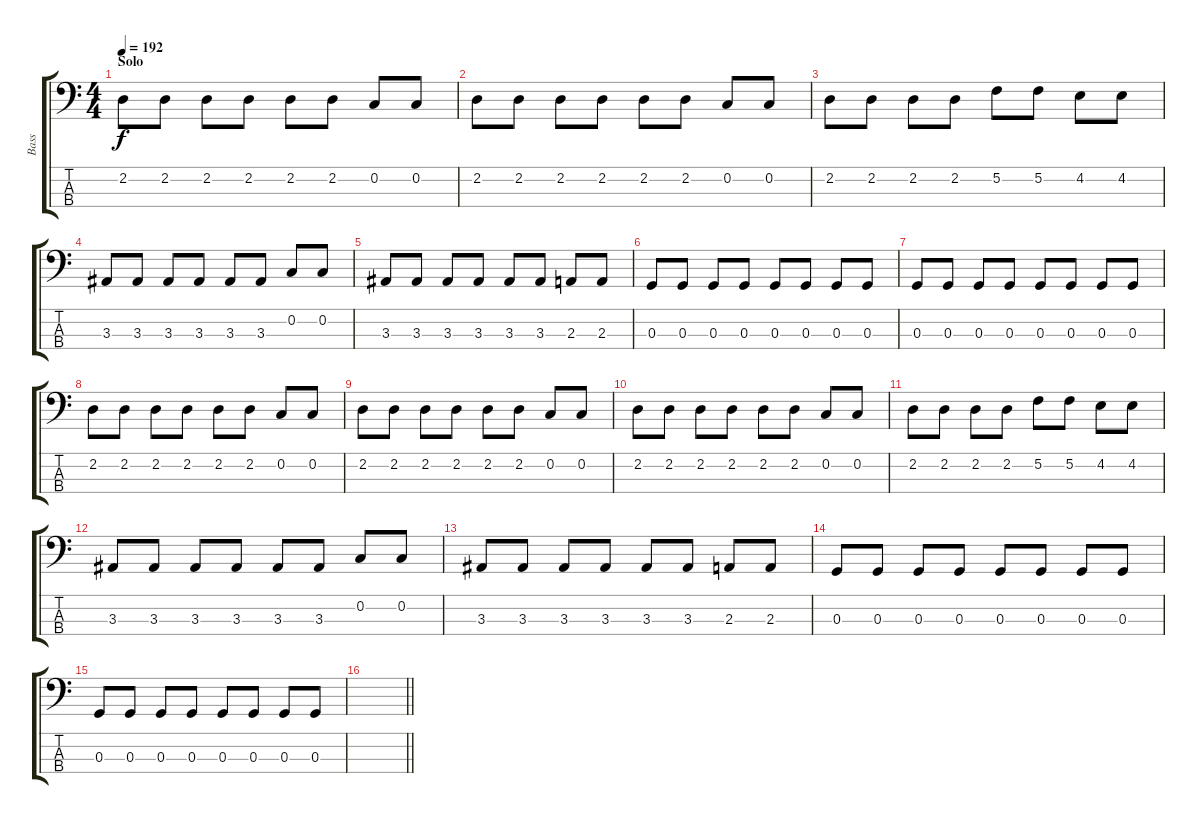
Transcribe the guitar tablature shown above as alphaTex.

\track ("Bass" "Bass") {instrument electricbasspick}
\staff {score tabs}
\tuning (F2 C2 G1 D1) {hide}
\ts (4 4)
\section ("" "Solo")
\tempo 192
\clef f4
\ks c
2.2.8{dy f} 2.2.8 2.2.8 2.2.8 2.2.8 2.2.8 0.2.8 0.2.8 |
2.2.8 2.2.8 2.2.8 2.2.8 2.2.8 2.2.8 0.2.8 0.2.8 |
2.2.8 2.2.8 2.2.8 2.2.8 5.2.8 5.2.8 4.2.8 4.2.8 |
3.3.8 3.3.8 3.3.8 3.3.8 3.3.8 3.3.8 0.2.8 0.2.8 |
3.3.8 3.3.8 3.3.8 3.3.8 3.3.8 3.3.8 2.3.8 2.3.8 |
0.3.8 0.3.8 0.3.8 0.3.8 0.3.8 0.3.8 0.3.8 0.3.8 |
0.3.8 0.3.8 0.3.8 0.3.8 0.3.8 0.3.8 0.3.8 0.3.8 |
2.2.8 2.2.8 2.2.8 2.2.8 2.2.8 2.2.8 0.2.8 0.2.8 |
2.2.8 2.2.8 2.2.8 2.2.8 2.2.8 2.2.8 0.2.8 0.2.8 |
2.2.8 2.2.8 2.2.8 2.2.8 2.2.8 2.2.8 0.2.8 0.2.8 |
2.2.8 2.2.8 2.2.8 2.2.8 5.2.8 5.2.8 4.2.8 4.2.8 |
3.3.8 3.3.8 3.3.8 3.3.8 3.3.8 3.3.8 0.2.8 0.2.8 |
3.3.8 3.3.8 3.3.8 3.3.8 3.3.8 3.3.8 2.3.8 2.3.8 |
0.3.8 0.3.8 0.3.8 0.3.8 0.3.8 0.3.8 0.3.8 0.3.8 |
0.3.8 0.3.8 0.3.8 0.3.8 0.3.8 0.3.8 0.3.8 0.3.8 |
\barLineRight lightlight
